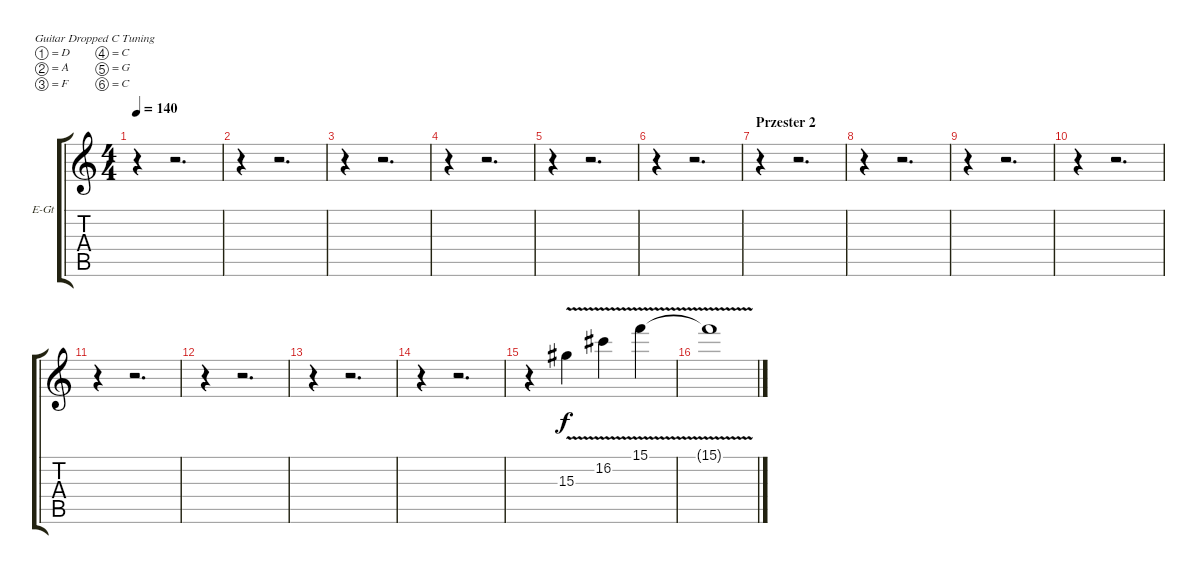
\bracketExtendMode groupsimilarinstruments
\firstSystemTrackNameOrientation horizontal
\otherSystemsTrackNameOrientation horizontal
\track ("SFX 2" "E-Gt") {instrument electricguitarjazz}
\staff {score tabs}
\tuning (D4 A3 F3 C3 G2 C2)
\ts (4 4)
\tempo 140
\clef g2
\ks c
r.4{dy f} r.2{d} |
r.4 r.2{d} |
r.4 r.2{d} |
r.4 r.2{d} |
r.4 r.2{d} |
r.4 r.2{d} |
\section ("" "Przester 2")
r.4 r.2{d} |
r.4 r.2{d} |
r.4 r.2{d} |
r.4 r.2{d} |
r.4 r.2{d} |
r.4 r.2{d} |
r.4 r.2{d} |
r.4 r.2{d} |
r.4 15.3{v}.4 16.2{v}.4 15.1{v}.4 |
15.1{v t}.1
